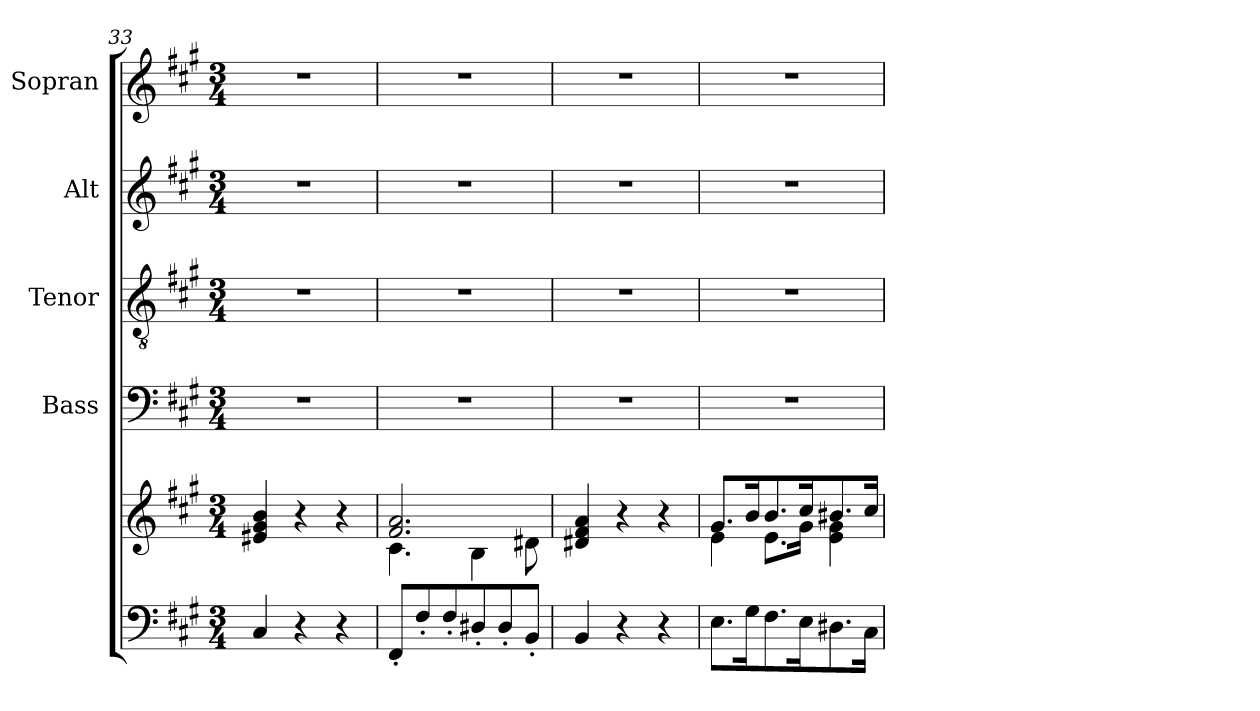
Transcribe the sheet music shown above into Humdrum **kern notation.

**kern	**kern	**kern	**kern	**kern	**kern
*part5	*part5	*part4	*part3	*part2	*part1
*staff6	*staff5	*staff4	*staff3	*staff2	*staff1
*	*	*I"Bass	*I"Tenor	*I"Alt	*I"Sopran
*	*	*I'B.	*I'T.	*I'A.	*I'S.
*clefF4	*clefG2	*clefF4	*clefGv2	*clefG2	*clefG2
*k[f#c#g#]	*k[f#c#g#]	*k[f#c#g#]	*k[f#c#g#]	*k[f#c#g#]	*k[f#c#g#]
*A:	*A:	*A:	*A:	*A:	*A:
*M3/4	*M3/4	*M3/4	*M3/4	*M3/4	*M3/4
=33	=33	=33	=33	=33	=33
4C#/	4e#X/ 4g#/ 4b/	2.r	2.r	2.r	2.r
4r	4r	.	.	.	.
4r	4r	.	.	.	.
=34	=34	=34	=34	=34	=34
*	*^	*	*	*	*
8FF#'</L	2.f#/ 2.a/	4.c#\	2.r	2.r	2.r	2.r
8F#'</	.	.	.	.	.	.
8F#'</	.	.	.	.	.	.
8D#X'</	.	4B\	.	.	.	.
8D#'</	.	.	.	.	.	.
8BB'</J	.	8d#X\	.	.	.	.
*	*v	*v	*	*	*	*
=35	=35	=35	=35	=35	=35
4BB/	4d#X/ 4f#/ 4a/	2.r	2.r	2.r	2.r
4r	4r	.	.	.	.
4r	4r	.	.	.	.
!!LO:PB:g=z
=36	=36	=36	=36	=36	=36
*	*^	*	*	*	*
8.E\L	8.g#/L	4e\	2.r	2.r	2.r	2.r
16G#\k	16b/k	.	.	.	.	.
8.F#\	8.b/	8.e\L	.	.	.	.
16E\k	16cc#/k	16g#\Jk	.	.	.	.
8.D#X\	8.b#X/	4e\ 4g#\	.	.	.	.
16C#\Jk	16cc#/Jk	.	.	.	.	.
*	*v	*v	*	*	*	*
=	=	=	=	=	=
*-	*-	*-	*-	*-	*-
